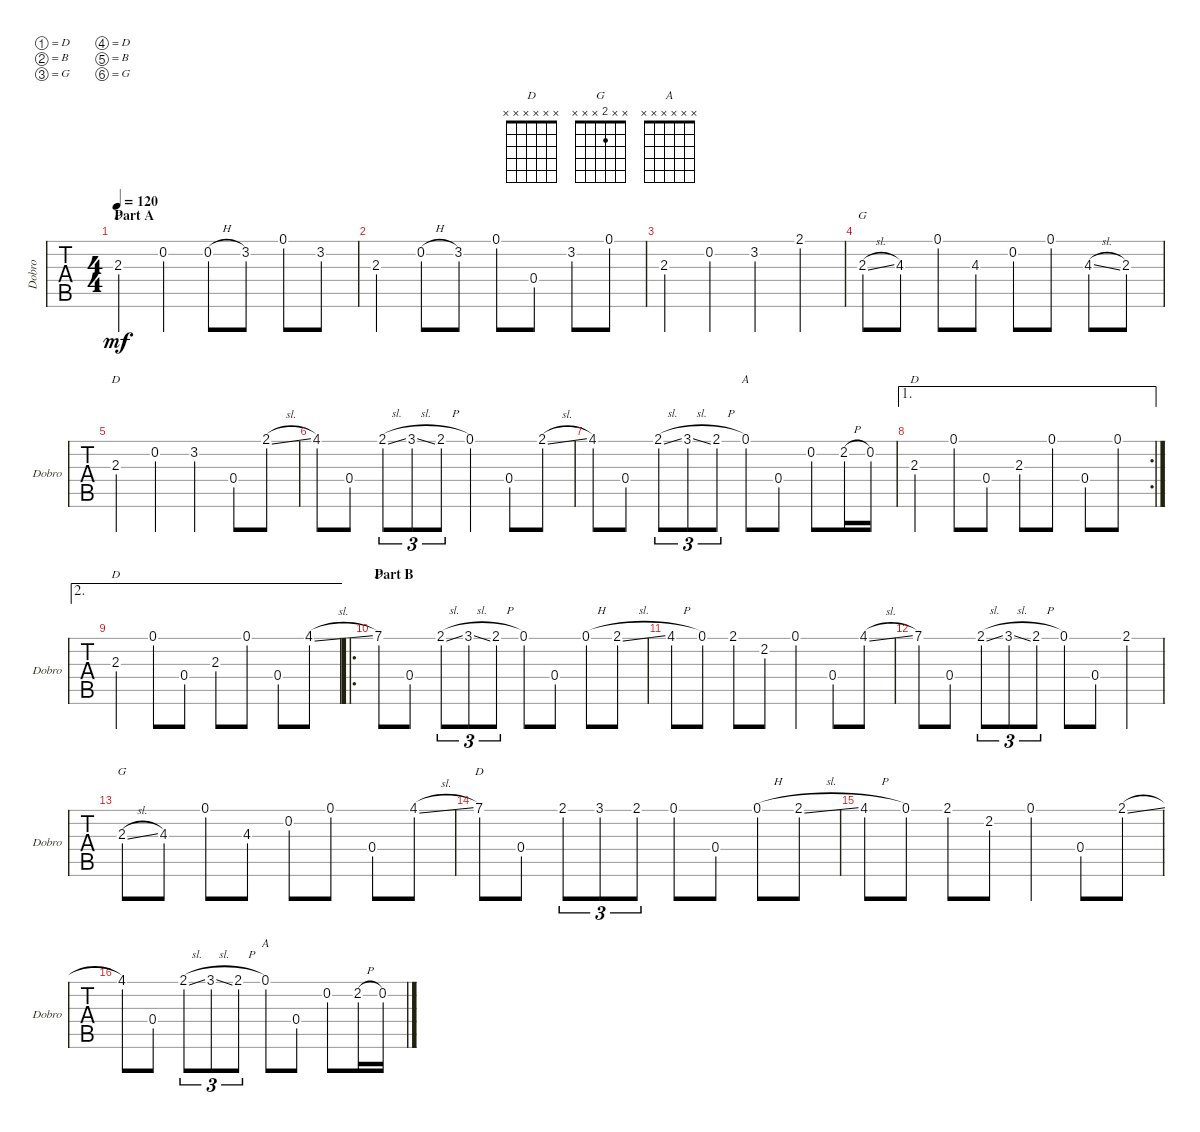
\defaultSystemsLayout 4
\bracketExtendMode groupsimilarinstruments
\singleTrackTrackNamePolicy allsystems
\multiTrackTrackNamePolicy allsystems
\otherSystemsTrackNameOrientation horizontal
\track ("Steel Guitar" "Dobro") {instrument acousticguitarsteel}
\staff {tabs}
\tuning (D4 B3 G3 D3 B2 G2)
\chord ("D" x x 2 4 3 x)
\chord ("G" x x 2 x x x)
\chord ("D" x x 2 x x x)
\chord ("A" 0 x x x x x)
\chord ("D" x x x x x x)
\chord ("A" x x x x x x)
\ts (4 4)
\section ("" "Part A")
\tempo 120
\clef g2
\ks c
2.3.4{ch "D" dy mf instrument acousticguitarsteel} 0.2.4 0.2{h}.8 3.2.8 0.1.8 3.2.8 |
2.3.4 0.2{h}.8 3.2.8 0.1.8 0.4.8 3.2.8 0.1.8 |
2.3.4 0.2.4 3.2.4 2.1.4 |
2.3{sl}.8{ch "G"} 4.3.8 0.1.8 4.3.8 0.2.8 0.1.8 4.3{sl}.8 2.3.8 |
2.3.4{ch "D"} 0.2.4 3.2.4 0.4.8 2.1{sl}.8 |
4.1.8 0.4.8 2.1{sl}.8{tu (3 2)} 3.1{sl}.8{tu (3 2)} 2.1{h}.8{tu (3 2)} 0.1.4 0.4.8 2.1{sl}.8 |
4.1.8 0.4.8 2.1{sl}.8{tu (3 2)} 3.1{sl}.8{tu (3 2)} 2.1{h}.8{tu (3 2)} 0.1.8{ch "A"} 0.4.8 0.2.8 2.2{h}.16 0.2.16 |
\ae 1
\rc 2
2.3.4{ch "D"} 0.1.8 0.4.8 2.3.8 0.1.8 0.4.8 0.1.8 |
\ae 2
2.3.4{ch "D"} 0.1.8 0.4.8 2.3.8 0.1.8 0.4.8 4.1{sl}.8 |
\ro
\section ("" "Part B")
7.1.8{ch "D"} 0.4.8 2.1{sl}.8{tu (3 2)} 3.1{sl}.8{tu (3 2)} 2.1{h}.8{tu (3 2)} 0.1.8 0.4.8 0.1{h}.8 2.1{sl}.8 |
4.1{h}.8 0.1.8 2.1.8 2.2.8 0.1.4 0.4.8 4.1{sl}.8 |
7.1.8 0.4.8 2.1{sl}.8{tu (3 2)} 3.1{sl}.8{tu (3 2)} 2.1{h}.8{tu (3 2)} 0.1.8 0.4.8 2.1.4 |
2.3{sl}.8{ch "G"} 4.3.8 0.1.8 4.3.8 0.2.8 0.1.8 0.4.8 4.1{sl}.8 |
7.1.8{ch "D"} 0.4.8 2.1.8{tu (3 2)} 3.1.8{tu (3 2)} 2.1.8{tu (3 2)} 0.1.8 0.4.8 0.1{h}.8 2.1{sl}.8 |
4.1{h}.8 0.1.8 2.1.8 2.2.8 0.1.4 0.4.8 2.1{sl}.8 |
4.1.8 0.4.8 2.1{sl}.8{tu (3 2)} 3.1{sl}.8{tu (3 2)} 2.1{h}.8{tu (3 2)} 0.1.8{ch "A"} 0.4.8 0.2.8 2.2{h}.16 0.2.16
